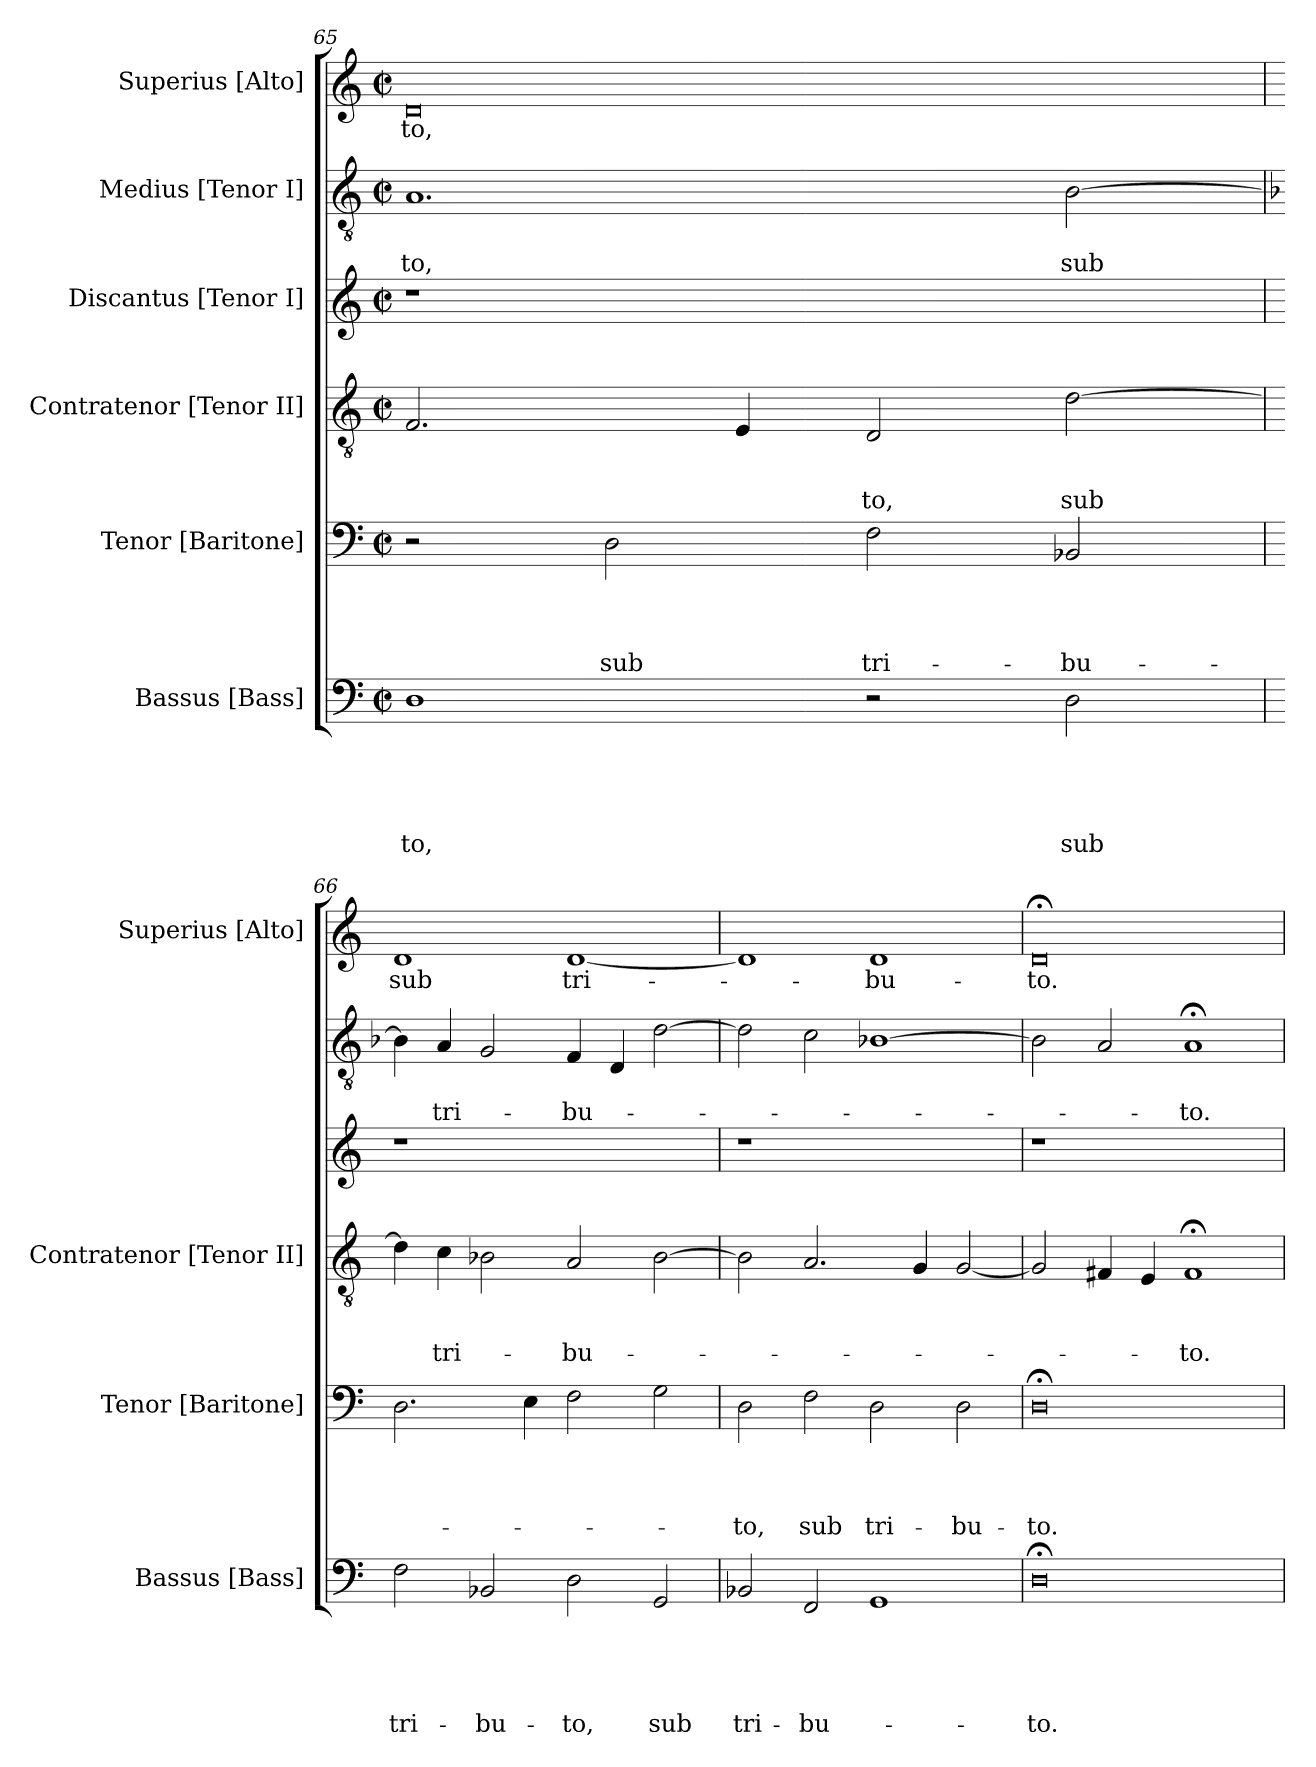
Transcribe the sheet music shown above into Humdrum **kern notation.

**kern	**text	**text	**text	**text	**text	**kern	**text	**text	**text	**text	**kern	**text	**text	**text	**kern	**kern	**text	**text	**kern	**text
*part6	*part6	*part6	*part6	*part6	*part6	*part5	*part5	*part5	*part5	*part5	*part4	*part4	*part4	*part4	*part3	*part2	*part2	*part2	*part1	*part1
*staff6	*staff6	*staff6	*staff6	*staff6	*staff6	*staff5	*staff5	*staff5	*staff5	*staff5	*staff4	*staff4	*staff4	*staff4	*staff3	*staff2	*staff2	*staff2	*staff1	*staff1
*I"Bassus [Bass]	*	*	*	*	*	*I"Tenor [Baritone]	*	*	*	*	*I"Contratenor [Tenor II]	*	*	*	*I"Discantus [Tenor I]	*I"Medius [Tenor I]	*	*	*I"Superius [Alto]	*
*I'Bassus [Bass]	*	*	*	*	*	*I'Tenor [Baritone]	*	*	*	*	*I'Contratenor [Tenor II]	*	*	*	*	*	*	*	*I'Superius [Alto]	*
!!LO:LB:g=z
*clefF4	*	*	*	*	*	*clefF4	*	*	*	*	*clefGv2	*	*	*	*clefG2	*clefGv2	*	*	*clefG2	*
*k[]	*	*	*	*	*	*k[]	*	*	*	*	*k[]	*	*	*	*k[]	*k[]	*	*	*k[]	*
*C:	*	*	*	*	*	*C:	*	*	*	*	*C:	*	*	*	*C:	*C:	*	*	*C:	*
*M2/2	*	*	*	*	*	*M2/2	*	*	*	*	*M2/2	*	*	*	*M2/2	*M2/2	*	*	*M2/2	*
*met(c|)	*	*	*	*	*	*met(c|)	*	*	*	*	*met(c|)	*	*	*	*met(c|)	*met(c|)	*	*	*met(c|)	*
=65	=65	=65	=65	=65	=65	=65	=65	=65	=65	=65	=65	=65	=65	=65	=65	=65	=65	=65	=65	=65
!	!	!	!	!	!LO:LY:b	!	!	!	!	!	!	!	!	!	!	!	!	!LO:LY:b	!	!LO:LY:b
1D	.	.	.	.	-to,	2r	.	.	.	.	2.F/	.	.	.	1r	1.A	.	-to,	0d	-to,
!	!	!	!	!	!	!	!	!	!	!LO:LY:b	!	!	!	!	!	!	!	!	!	!
.	.	.	.	.	.	2D\	.	.	.	sub	.	.	.	.	.	.	.	.	.	.
.	.	.	.	.	.	.	.	.	.	.	4E/	.	.	.	.	.	.	.	.	.
!	!	!	!	!	!	!	!	!	!	!LO:LY:b	!	!	!	!LO:LY:b	!	!	!	!	!	!
2r	.	.	.	.	.	2F\	.	.	.	tri-	2D/	.	.	-to,	1ryy	.	.	.	.	.
!	!	!	!	!	!LO:LY:b	!	!	!	!	!LO:LY:b	!	!	!	!LO:LY:b	!	!	!	!LO:LY:b	!	!
2D\	.	.	.	.	sub	2BB-X/	.	.	.	-bu-	[>2d\	.	.	sub	.	[>2B\	.	sub	.	.
=66	=66	=66	=66	=66	=66	=66	=66	=66	=66	=66	=66	=66	=66	=66	=66	=66	=66	=66	=66	=66
*	*	*	*	*	*	*	*	*	*	*	*	*	*	*	*	*k[b-]	*	*	*	*
*	*	*	*	*	*	*	*	*	*	*	*	*	*	*	*	*F:	*	*	*	*
!	!	!	!	!	!LO:LY:b	!	!	!	!	!	!	!	!	!	!	!	!	!	!	!LO:LY:b
2F\	.	.	.	.	tri-	2.D\	.	.	.	.	4d\]	.	.	.	1r	4B\]	.	.	1d	sub
!	!	!	!	!	!	!	!	!	!	!	!	!	!	!LO:LY:b	!	!	!	!LO:LY:b	!	!
.	.	.	.	.	.	.	.	.	.	.	4c\	.	.	tri-	.	4A/	.	tri-	.	.
!	!	!	!	!	!LO:LY:b	!	!	!	!	!	!	!	!	!	!	!	!	!	!	!
2BB-X/	.	.	.	.	-bu-	.	.	.	.	.	2B-X\	.	.	.	.	2G/	.	.	.	.
.	.	.	.	.	.	4E\	.	.	.	.	.	.	.	.	.	.	.	.	.	.
!	!	!	!	!	!LO:LY:b	!	!	!	!	!	!	!	!	!LO:LY:b	!	!	!	!LO:LY:b	!	!LO:LY:b
2D\	.	.	.	.	-to,	2F\	.	.	.	.	2A/	.	.	-bu-	1ryy	4F/	.	-bu-	[<1d	tri-
.	.	.	.	.	.	.	.	.	.	.	.	.	.	.	.	4D/	.	.	.	.
!	!	!	!	!	!LO:LY:b	!	!	!	!	!	!	!	!	!	!	!	!	!	!	!
2GG/	.	.	.	.	sub	2G\	.	.	.	.	[>2B-\	.	.	.	.	[>2d\	.	.	.	.
=67	=67	=67	=67	=67	=67	=67	=67	=67	=67	=67	=67	=67	=67	=67	=67	=67	=67	=67	=67	=67
!	!	!	!	!	!LO:LY:b	!	!	!	!	!LO:LY:b	!	!	!	!	!	!	!	!	!	!
2BB-X/	.	.	.	.	tri-	2D\	.	.	.	-to,	2B-\]	.	.	.	1r	2d\]	.	.	1d]	.
!	!	!	!	!	!LO:LY:b	!	!	!	!	!LO:LY:b	!	!	!	!	!	!	!	!	!	!
2FF/	.	.	.	.	-bu-	2F\	.	.	.	sub	2.A/	.	.	.	.	2c\	.	.	.	.
!	!	!	!	!	!	!	!	!	!	!LO:LY:b	!	!	!	!	!	!	!	!	!	!LO:LY:b
1GG	.	.	.	.	.	2D\	.	.	.	tri-	.	.	.	.	1ryy	[>1B-X	.	.	1d	-bu-
.	.	.	.	.	.	.	.	.	.	.	4G/	.	.	.	.	.	.	.	.	.
!	!	!	!	!	!	!	!	!	!	!LO:LY:b	!	!	!	!	!	!	!	!	!	!
.	.	.	.	.	.	2D\	.	.	.	-bu-	[<2G/	.	.	.	.	.	.	.	.	.
=68	=68	=68	=68	=68	=68	=68	=68	=68	=68	=68	=68	=68	=68	=68	=68	=68	=68	=68	=68	=68
!	!	!	!	!	!LO:LY:b	!	!	!	!	!LO:LY:b	!	!	!	!	!	!	!	!	!	!LO:LY:b
0D;	.	.	.	.	-to.	0D;	.	.	.	-to.	2G/]	.	.	.	1r	2B-\]	.	.	0d;	-to.
.	.	.	.	.	.	.	.	.	.	.	4F#X/	.	.	.	.	2A/	.	.	.	.
.	.	.	.	.	.	.	.	.	.	.	4E/	.	.	.	.	.	.	.	.	.
!	!	!	!	!	!	!	!	!	!	!	!	!	!	!LO:LY:b	!	!	!	!LO:LY:b	!	!
.	.	.	.	.	.	.	.	.	.	.	1F#;	.	.	-to.	1ryy	1A;<	.	-to.	.	.
=	=	=	=	=	=	=	=	=	=	=	=	=	=	=	=	=	=	=	=	=
*-	*-	*-	*-	*-	*-	*-	*-	*-	*-	*-	*-	*-	*-	*-	*-	*-	*-	*-	*-	*-
